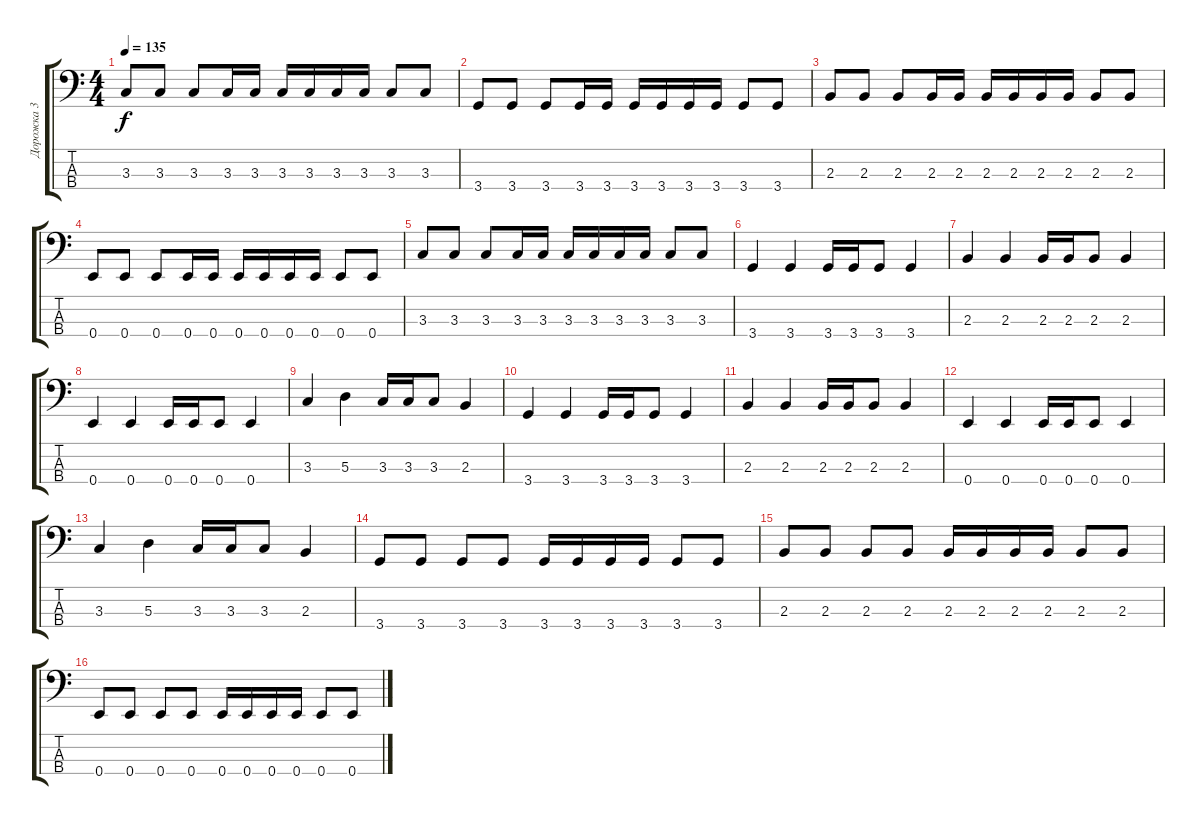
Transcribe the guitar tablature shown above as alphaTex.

\track ("Дорожка 3" "Дорожка 3") {instrument electricbassfinger}
\staff {score tabs}
\tuning (G2 D2 A1 E1) {hide}
\ts (4 4)
\tempo 135
\clef f4
\ks c
3.3.8{dy f} 3.3.8 3.3.8 3.3.16 3.3.16 3.3.16 3.3.16 3.3.16 3.3.16 3.3.8 3.3.8 |
3.4.8 3.4.8 3.4.8 3.4.16 3.4.16 3.4.16 3.4.16 3.4.16 3.4.16 3.4.8 3.4.8 |
2.3.8 2.3.8 2.3.8 2.3.16 2.3.16 2.3.16 2.3.16 2.3.16 2.3.16 2.3.8 2.3.8 |
0.4.8 0.4.8 0.4.8 0.4.16 0.4.16 0.4.16 0.4.16 0.4.16 0.4.16 0.4.8 0.4.8 |
3.3.8 3.3.8 3.3.8 3.3.16 3.3.16 3.3.16 3.3.16 3.3.16 3.3.16 3.3.8 3.3.8 |
3.4.4 3.4.4 3.4.16 3.4.16 3.4.8 3.4.4 |
2.3.4 2.3.4 2.3.16 2.3.16 2.3.8 2.3.4 |
0.4.4 0.4.4 0.4.16 0.4.16 0.4.8 0.4.4 |
3.3.4 5.3.4 3.3.16 3.3.16 3.3.8 2.3.4 |
3.4.4 3.4.4 3.4.16 3.4.16 3.4.8 3.4.4 |
2.3.4 2.3.4 2.3.16 2.3.16 2.3.8 2.3.4 |
0.4.4 0.4.4 0.4.16 0.4.16 0.4.8 0.4.4 |
3.3.4 5.3.4 3.3.16 3.3.16 3.3.8 2.3.4 |
3.4.8 3.4.8 3.4.8 3.4.8 3.4.16 3.4.16 3.4.16 3.4.16 3.4.8 3.4.8 |
2.3.8 2.3.8 2.3.8 2.3.8 2.3.16 2.3.16 2.3.16 2.3.16 2.3.8 2.3.8 |
0.4.8 0.4.8 0.4.8 0.4.8 0.4.16 0.4.16 0.4.16 0.4.16 0.4.8 0.4.8
